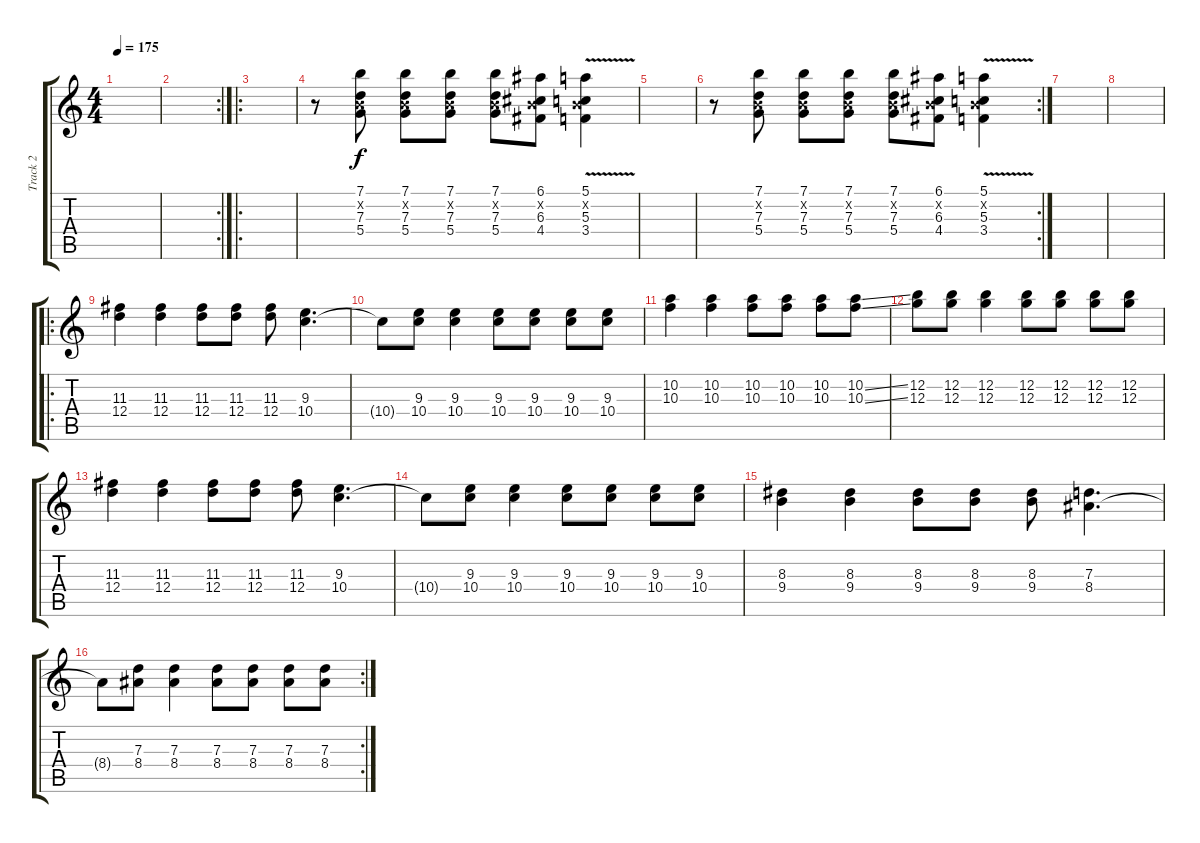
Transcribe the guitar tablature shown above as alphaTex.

\track ("Track 2" "Track 2") {instrument distortionguitar}
\staff {score tabs}
\tuning (E4 B3 G3 D3 A2 E2) {hide}
\ts (4 4)
\tempo 175
\clef g2
\ks c
|
\rc 2
|
\ro
|
r.8 (7.1 0.2{x} 7.3 5.4).8 (7.1 0.2{x} 7.3 5.4).8 (7.1 0.2{x} 7.3 5.4).8 (7.1 0.2{x} 7.3 5.4).8 (6.1 0.2{x} 6.3 4.4).8 (5.1{v} 0.2{x} 5.3 3.4{v}).4 |
|
\rc 2
r.8 (7.1 0.2{x} 7.3 5.4).8 (7.1 0.2{x} 7.3 5.4).8 (7.1 0.2{x} 7.3 5.4).8 (7.1 0.2{x} 7.3 5.4).8 (6.1 0.2{x} 6.3 4.4).8 (5.1 0.2{x} 5.3 3.4{v}).4 |
|
|
\ro
(11.3 12.4).4 (11.3 12.4).4 (11.3 12.4).8 (11.3 12.4).8 (11.3 12.4).8 (9.3 10.4).4{d} |
10.4{t}.8 (9.3 10.4).8 (9.3 10.4).4 (9.3 10.4).8 (9.3 10.4).8 (9.3 10.4).8 (9.3 10.4).8 |
(10.2 10.3).4 (10.2 10.3).4 (10.2 10.3).8 (10.2 10.3).8 (10.2 10.3).8 (10.2{ss} 10.3{ss}).8 |
(12.2 12.3).8 (12.2 12.3).8 (12.2 12.3).4 (12.2 12.3).8 (12.2 12.3).8 (12.2 12.3).8 (12.2 12.3).8 |
(11.3 12.4).4 (11.3 12.4).4 (11.3 12.4).8 (11.3 12.4).8 (11.3 12.4).8 (9.3 10.4).4{d} |
10.4{t}.8 (9.3 10.4).8 (9.3 10.4).4 (9.3 10.4).8 (9.3 10.4).8 (9.3 10.4).8 (9.3 10.4).8 |
(8.3 9.4).4 (8.3 9.4).4 (8.3 9.4).8 (8.3 9.4).8 (8.3 9.4).8 (7.3 8.4).4{d} |
\rc 2
8.4{t}.8 (7.3 8.4).8 (7.3 8.4).4 (7.3 8.4).8 (7.3 8.4).8 (7.3 8.4).8 (7.3 8.4).8
